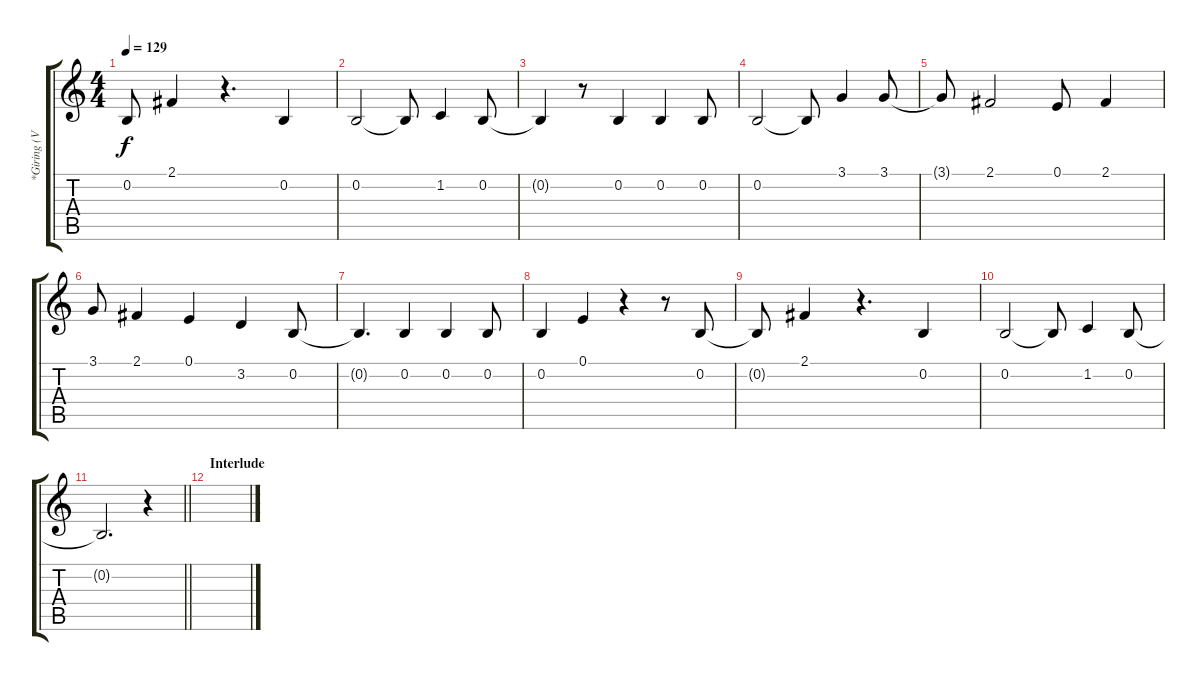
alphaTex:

\track ("*Giring (Vocal)" "*Giring (V") {instrument oboe}
\staff {score tabs}
\tuning (E4 B3 G3 D3 A2 E2) {hide}
\ts (4 4)
\tempo 129
\clef g2
\ks c
0.2{t}.8{dy f} 2.1.4 r.4{d} 0.2.4 |
0.2.2 0.2{t}.8 1.2.4 0.2.8 |
0.2{t}.4 r.8 0.2.4 0.2.4 0.2.8 |
0.2.2 0.2{t}.8 3.1.4 3.1.8 |
3.1{t}.8 2.1.2 0.1.8 2.1.4 |
3.1.8 2.1.4 0.1.4 3.2.4 0.2.8 |
0.2{t}.4{d} 0.2.4 0.2.4 0.2.8 |
0.2.4 0.1.4 r.4 r.8 0.2.8 |
0.2{t}.8 2.1.4 r.4{d} 0.2.4 |
0.2.2 0.2{t}.8 1.2.4 0.2.8 |
\barLineRight lightlight
0.2{t}.2{d} r.4 |
\section ("" "Interlude")
